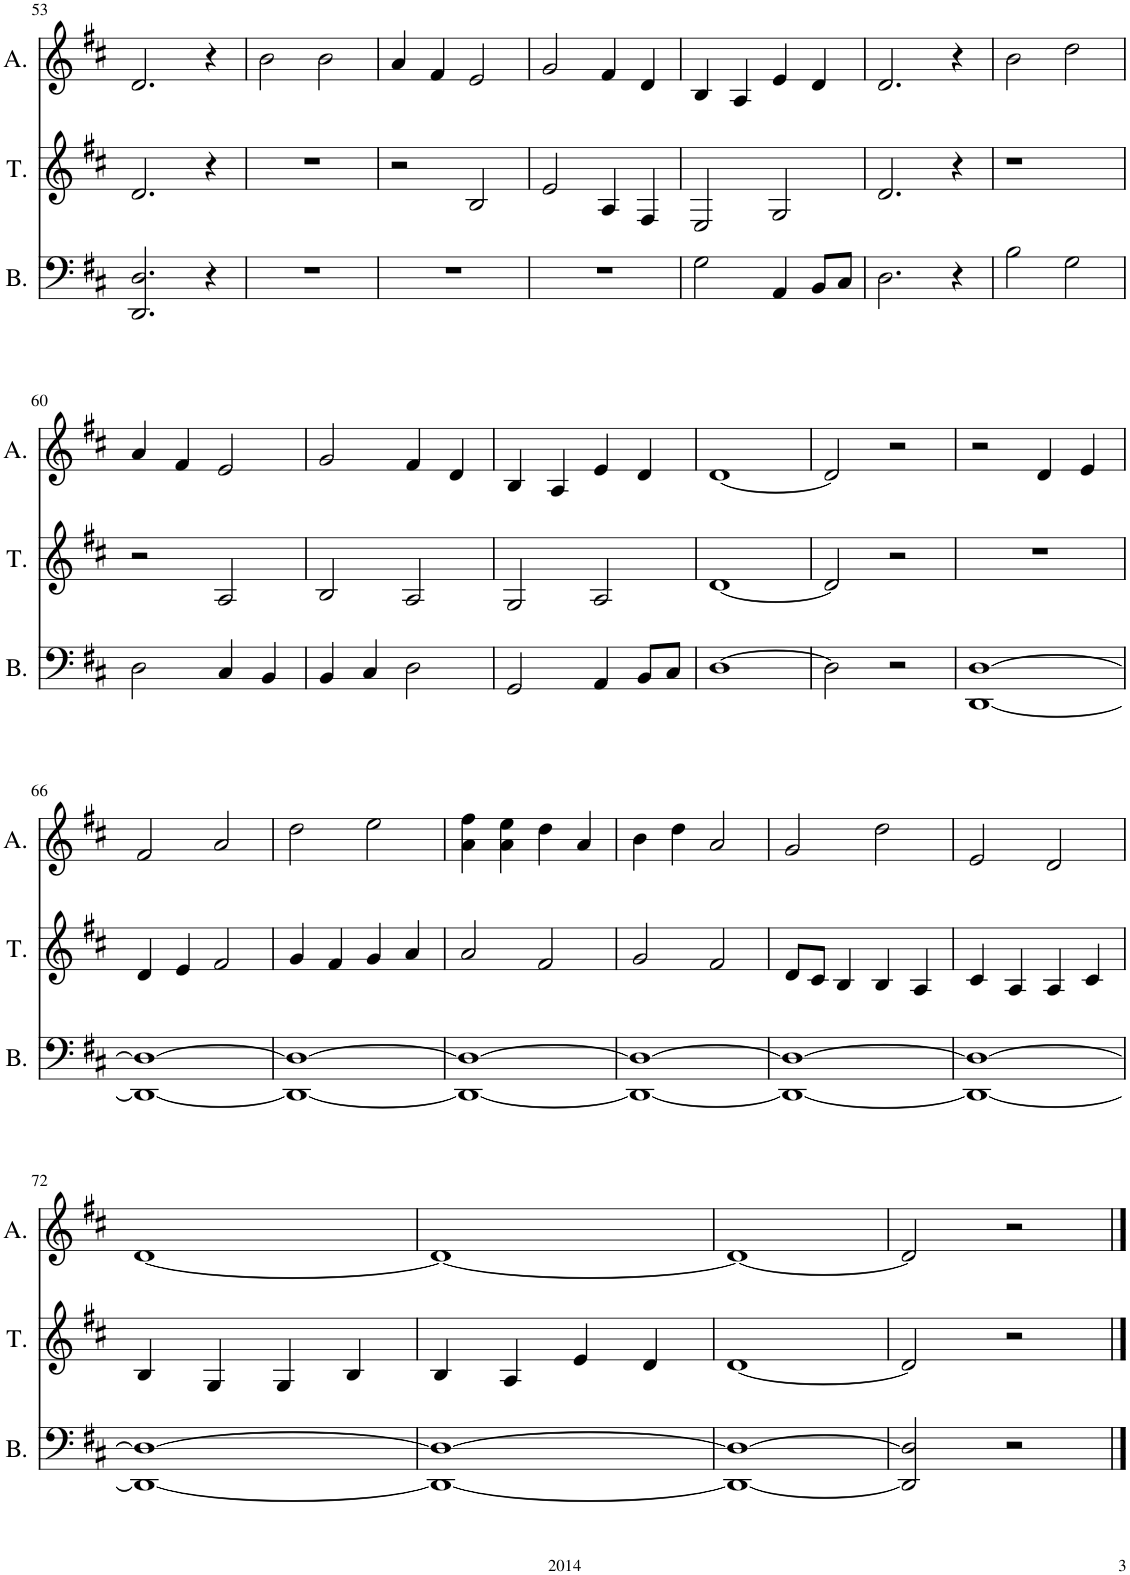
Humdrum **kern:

**kern	**kern	**kern
*part3	*part2	*part1
*staff3	*staff2	*staff1
*I"Bass	*I"Tenor	*I"Alto
*I'B.	*I'T.	*I'A.
!!LO:PB:g=z
*clefF4	*clefG2	*clefG2
*k[f#c#]	*k[f#c#]	*k[f#c#]
*M4/4	*M4/4	*M4/4
=53	=53	=53
2.DD/ 2.D/	2.d/	2.d/
4r	4r	4r
=54	=54	=54
1r	1r	2b\
.	.	2b\
=55	=55	=55
1r	2r	4a/
.	.	4f#/
.	2B/	2e/
=56	=56	=56
1r	2e/	2g/
.	4A/	4f#/
.	4F#/	4d/
=57	=57	=57
2G\	2E/	4B/
.	.	4A/
4AA/	2G/	4e/
8BB/L	.	4d/
8C#/J	.	.
=58	=58	=58
2.D\	2.d/	2.d/
4r	4r	4r
=59	=59	=59
2B\	1r	2b\
2G\	.	2dd\
!!LO:LB:g=z
=60	=60	=60
2D\	2r	4a/
.	.	4f#/
4C#/	2A/	2e/
4BB/	.	.
=61	=61	=61
4BB/	2B/	2g/
4C#/	.	.
2D\	2A/	4f#/
.	.	4d/
=62	=62	=62
2GG/	2G/	4B/
.	.	4A/
4AA/	2A/	4e/
8BB/L	.	4d/
8C#/J	.	.
=63	=63	=63
[1D	[1d	[1d
=64	=64	=64
2D\]	2d/]	2d/]
2r	2r	2r
=65	=65	=65
[1DD [1D	1r	2r
.	.	4d/
.	.	4e/
!!LO:LB:g=z
=66	=66	=66
1DD_ 1D_	4d/	2f#/
.	4e/	.
.	2f#/	2a/
=67	=67	=67
1DD_ 1D_	4g/	2dd\
.	4f#/	.
.	4g/	2ee\
.	4a/	.
=68	=68	=68
1DD_ 1D_	2a/	4a\ 4ff#\
.	.	4a\ 4ee\
.	2f#/	4dd\
.	.	4a/
=69	=69	=69
1DD_ 1D_	2g/	4b\
.	.	4dd\
.	2f#/	2a/
=70	=70	=70
1DD_ 1D_	8d/L	2g/
.	8c#/J	.
.	4B/	.
.	4B/	2dd\
.	4A/	.
=71	=71	=71
1DD_ 1D_	4c#/	2e/
.	4A/	.
.	4A/	2d/
.	4c#/	.
!!LO:LB:g=z
=72	=72	=72
1DD_ 1D_	4B/	[1d
.	4G/	.
.	4G/	.
.	4B/	.
=73	=73	=73
1DD_ 1D_	4B/	1d_
.	4A/	.
.	4e/	.
.	4d/	.
=74	=74	=74
1DD_ 1D_	[1d	1d_
=75	=75	=75
2DD/] 2D/]	2d/]	2d/]
2r	2r	2r
==	==	==
*-	*-	*-
